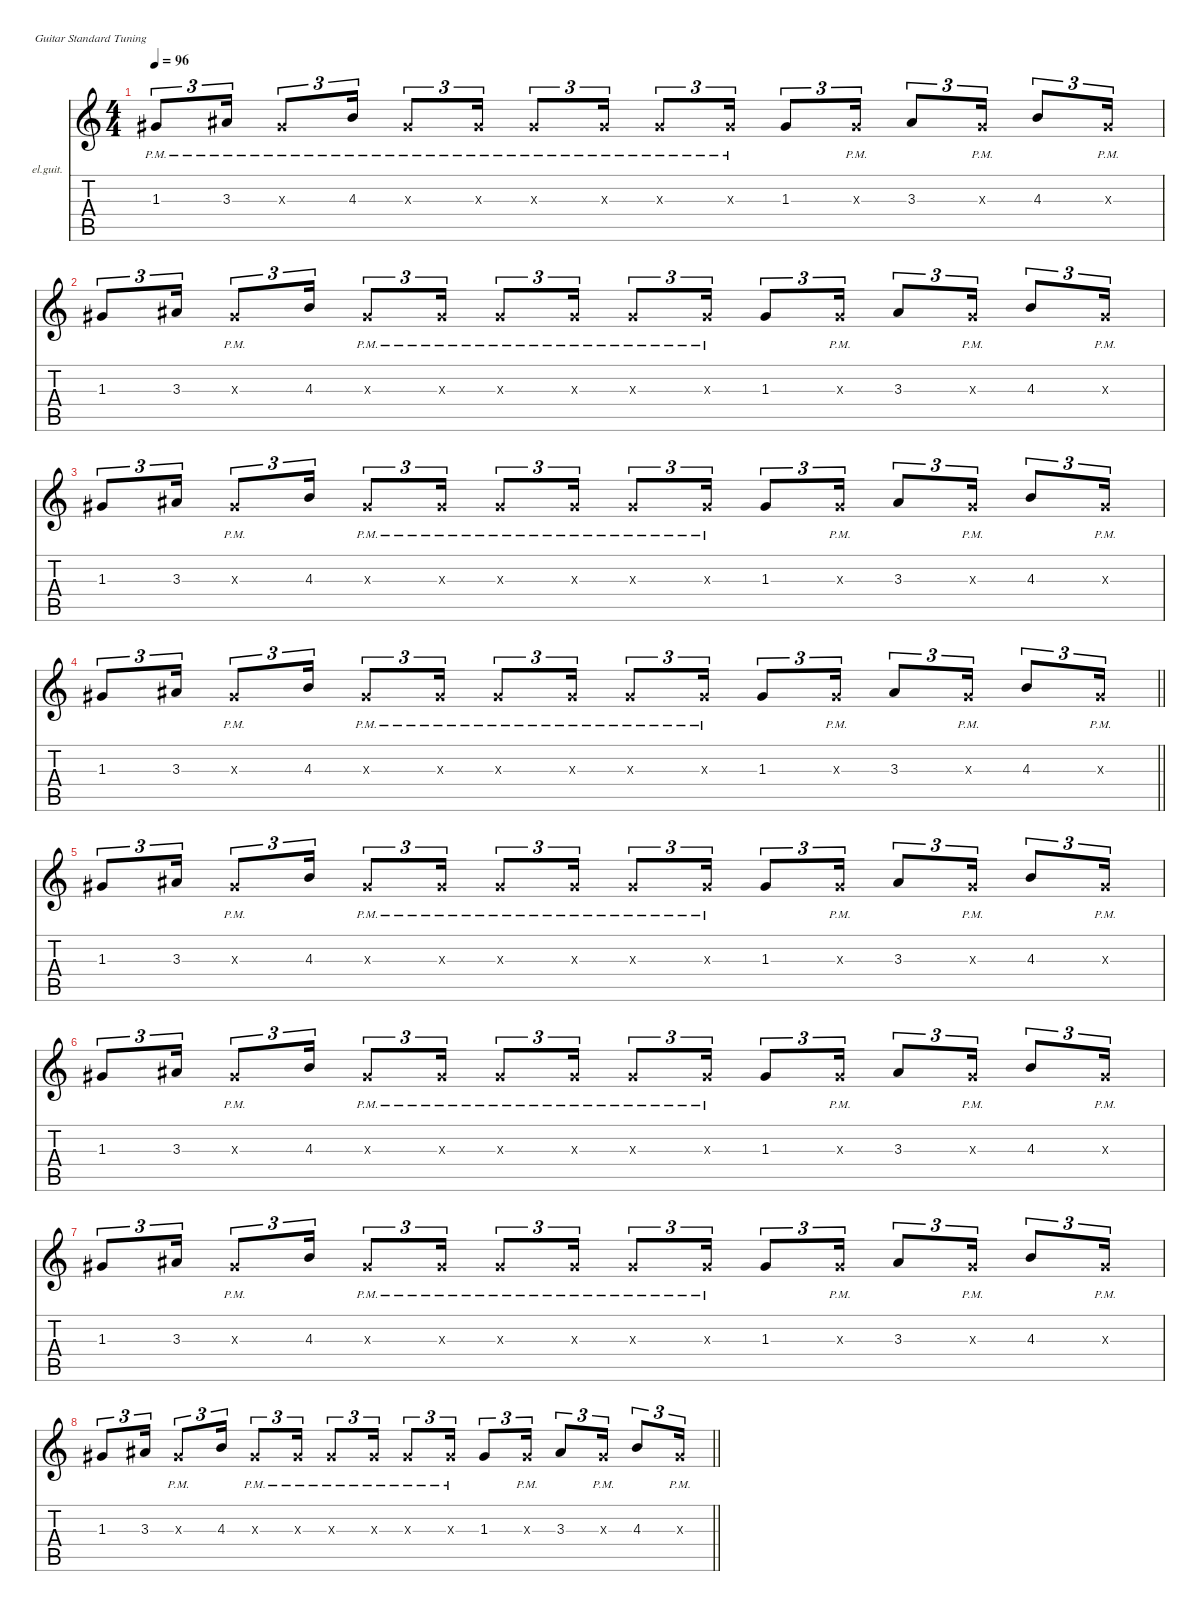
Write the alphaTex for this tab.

\defaultSystemsLayout 4
\hideDynamics
\bracketExtendMode nobrackets
\firstSystemTrackNameOrientation horizontal
\otherSystemsTrackNameOrientation horizontal
\track ("Guitar (muted 1)" "el.guit.") {instrument electricguitarmuted}
\staff {score tabs}
\tuning (E4 B3 G3 D3 A2 E2)
\ts (4 4)
\tempo 96
\clef g2
\ks c
1.3{pm acc #}.8{tu (3 2) dy f beam Up} 3.3{pm acc #}.16{tu (3 2) beam Up} 1.3{pm x acc #}.8{tu (3 2) beam Up} 4.3{pm}.16{tu (3 2) beam Up} 1.3{pm x acc #}.8{tu (3 2) beam Up} 1.3{pm x acc #}.16{tu (3 2) beam Up} 1.3{pm x acc #}.8{tu (3 2) beam Up} 1.3{pm x acc #}.16{tu (3 2) beam Up} 1.3{pm x acc #}.8{tu (3 2) beam Up} 1.3{pm x acc #}.16{tu (3 2) beam Up} 1.3{acc #}.8{tu (3 2) beam Up} 1.3{pm x acc #}.16{tu (3 2) beam Up} 3.3{acc #}.8{tu (3 2) beam Up} 1.3{pm x acc #}.16{tu (3 2) beam Up} 4.3.8{tu (3 2) beam Up} 1.3{pm x acc #}.16{tu (3 2) beam Up} |
1.3{acc #}.8{tu (3 2) beam Up} 3.3{acc #}.16{tu (3 2) beam Up} 1.3{pm x acc #}.8{tu (3 2) beam Up} 4.3.16{tu (3 2) beam Up} 1.3{pm x acc #}.8{tu (3 2) beam Up} 1.3{pm x acc #}.16{tu (3 2) beam Up} 1.3{pm x acc #}.8{tu (3 2) beam Up} 1.3{pm x acc #}.16{tu (3 2) beam Up} 1.3{pm x acc #}.8{tu (3 2) beam Up} 1.3{pm x acc #}.16{tu (3 2) beam Up} 1.3{acc #}.8{tu (3 2) beam Up} 1.3{pm x acc #}.16{tu (3 2) beam Up} 3.3{acc #}.8{tu (3 2) beam Up} 1.3{pm x acc #}.16{tu (3 2) beam Up} 4.3.8{tu (3 2) beam Up} 1.3{pm x acc #}.16{tu (3 2) beam Up} |
1.3{acc #}.8{tu (3 2) beam Up} 3.3{acc #}.16{tu (3 2) beam Up} 1.3{pm x acc #}.8{tu (3 2) beam Up} 4.3.16{tu (3 2) beam Up} 1.3{pm x acc #}.8{tu (3 2) beam Up} 1.3{pm x acc #}.16{tu (3 2) beam Up} 1.3{pm x acc #}.8{tu (3 2) beam Up} 1.3{pm x acc #}.16{tu (3 2) beam Up} 1.3{pm x acc #}.8{tu (3 2) beam Up} 1.3{pm x acc #}.16{tu (3 2) beam Up} 1.3{acc #}.8{tu (3 2) beam Up} 1.3{pm x acc #}.16{tu (3 2) beam Up} 3.3{acc #}.8{tu (3 2) beam Up} 1.3{pm x acc #}.16{tu (3 2) beam Up} 4.3.8{tu (3 2) beam Up} 1.3{pm x acc #}.16{tu (3 2) beam Up} |
\barLineRight lightlight
1.3{acc #}.8{tu (3 2) beam Up} 3.3{acc #}.16{tu (3 2) beam Up} 1.3{pm x acc #}.8{tu (3 2) beam Up} 4.3.16{tu (3 2) beam Up} 1.3{pm x acc #}.8{tu (3 2) beam Up} 1.3{pm x acc #}.16{tu (3 2) beam Up} 1.3{pm x acc #}.8{tu (3 2) beam Up} 1.3{pm x acc #}.16{tu (3 2) beam Up} 1.3{pm x acc #}.8{tu (3 2) beam Up} 1.3{pm x acc #}.16{tu (3 2) beam Up} 1.3{acc #}.8{tu (3 2) beam Up} 1.3{pm x acc #}.16{tu (3 2) beam Up} 3.3{acc #}.8{tu (3 2) beam Up} 1.3{pm x acc #}.16{tu (3 2) beam Up} 4.3.8{tu (3 2) beam Up} 1.3{pm x acc #}.16{tu (3 2) beam Up} |
1.3{acc #}.8{tu (3 2) beam Up} 3.3{acc #}.16{tu (3 2) beam Up} 1.3{pm x acc #}.8{tu (3 2) beam Up} 4.3.16{tu (3 2) beam Up} 1.3{pm x acc #}.8{tu (3 2) beam Up} 1.3{pm x acc #}.16{tu (3 2) beam Up} 1.3{pm x acc #}.8{tu (3 2) beam Up} 1.3{pm x acc #}.16{tu (3 2) beam Up} 1.3{pm x acc #}.8{tu (3 2) beam Up} 1.3{pm x acc #}.16{tu (3 2) beam Up} 1.3{acc #}.8{tu (3 2) beam Up} 1.3{pm x acc #}.16{tu (3 2) beam Up} 3.3{acc #}.8{tu (3 2) beam Up} 1.3{pm x acc #}.16{tu (3 2) beam Up} 4.3.8{tu (3 2) beam Up} 1.3{pm x acc #}.16{tu (3 2) beam Up} |
1.3{acc #}.8{tu (3 2) beam Up} 3.3{acc #}.16{tu (3 2) beam Up} 1.3{pm x acc #}.8{tu (3 2) beam Up} 4.3.16{tu (3 2) beam Up} 1.3{pm x acc #}.8{tu (3 2) beam Up} 1.3{pm x acc #}.16{tu (3 2) beam Up} 1.3{pm x acc #}.8{tu (3 2) beam Up} 1.3{pm x acc #}.16{tu (3 2) beam Up} 1.3{pm x acc #}.8{tu (3 2) beam Up} 1.3{pm x acc #}.16{tu (3 2) beam Up} 1.3{acc #}.8{tu (3 2) beam Up} 1.3{pm x acc #}.16{tu (3 2) beam Up} 3.3{acc #}.8{tu (3 2) beam Up} 1.3{pm x acc #}.16{tu (3 2) beam Up} 4.3.8{tu (3 2) beam Up} 1.3{pm x acc #}.16{tu (3 2) beam Up} |
1.3{acc #}.8{tu (3 2) beam Up} 3.3{acc #}.16{tu (3 2) beam Up} 1.3{pm x acc #}.8{tu (3 2) beam Up} 4.3.16{tu (3 2) beam Up} 1.3{pm x acc #}.8{tu (3 2) beam Up} 1.3{pm x acc #}.16{tu (3 2) beam Up} 1.3{pm x acc #}.8{tu (3 2) beam Up} 1.3{pm x acc #}.16{tu (3 2) beam Up} 1.3{pm x acc #}.8{tu (3 2) beam Up} 1.3{pm x acc #}.16{tu (3 2) beam Up} 1.3{acc #}.8{tu (3 2) beam Up} 1.3{pm x acc #}.16{tu (3 2) beam Up} 3.3{acc #}.8{tu (3 2) beam Up} 1.3{pm x acc #}.16{tu (3 2) beam Up} 4.3.8{tu (3 2) beam Up} 1.3{pm x acc #}.16{tu (3 2) beam Up} |
\barLineRight lightlight
1.3{acc #}.8{tu (3 2) beam Up} 3.3{acc #}.16{tu (3 2) beam Up} 1.3{pm x acc #}.8{tu (3 2) beam Up} 4.3.16{tu (3 2) beam Up} 1.3{pm x acc #}.8{tu (3 2) beam Up} 1.3{pm x acc #}.16{tu (3 2) beam Up} 1.3{pm x acc #}.8{tu (3 2) beam Up} 1.3{pm x acc #}.16{tu (3 2) beam Up} 1.3{pm x acc #}.8{tu (3 2) beam Up} 1.3{pm x acc #}.16{tu (3 2) beam Up} 1.3{acc #}.8{tu (3 2) beam Up} 1.3{pm x acc #}.16{tu (3 2) beam Up} 3.3{acc #}.8{tu (3 2) beam Up} 1.3{pm x acc #}.16{tu (3 2) beam Up} 4.3.8{tu (3 2) beam Up} 1.3{pm x acc #}.16{tu (3 2) beam Up}
